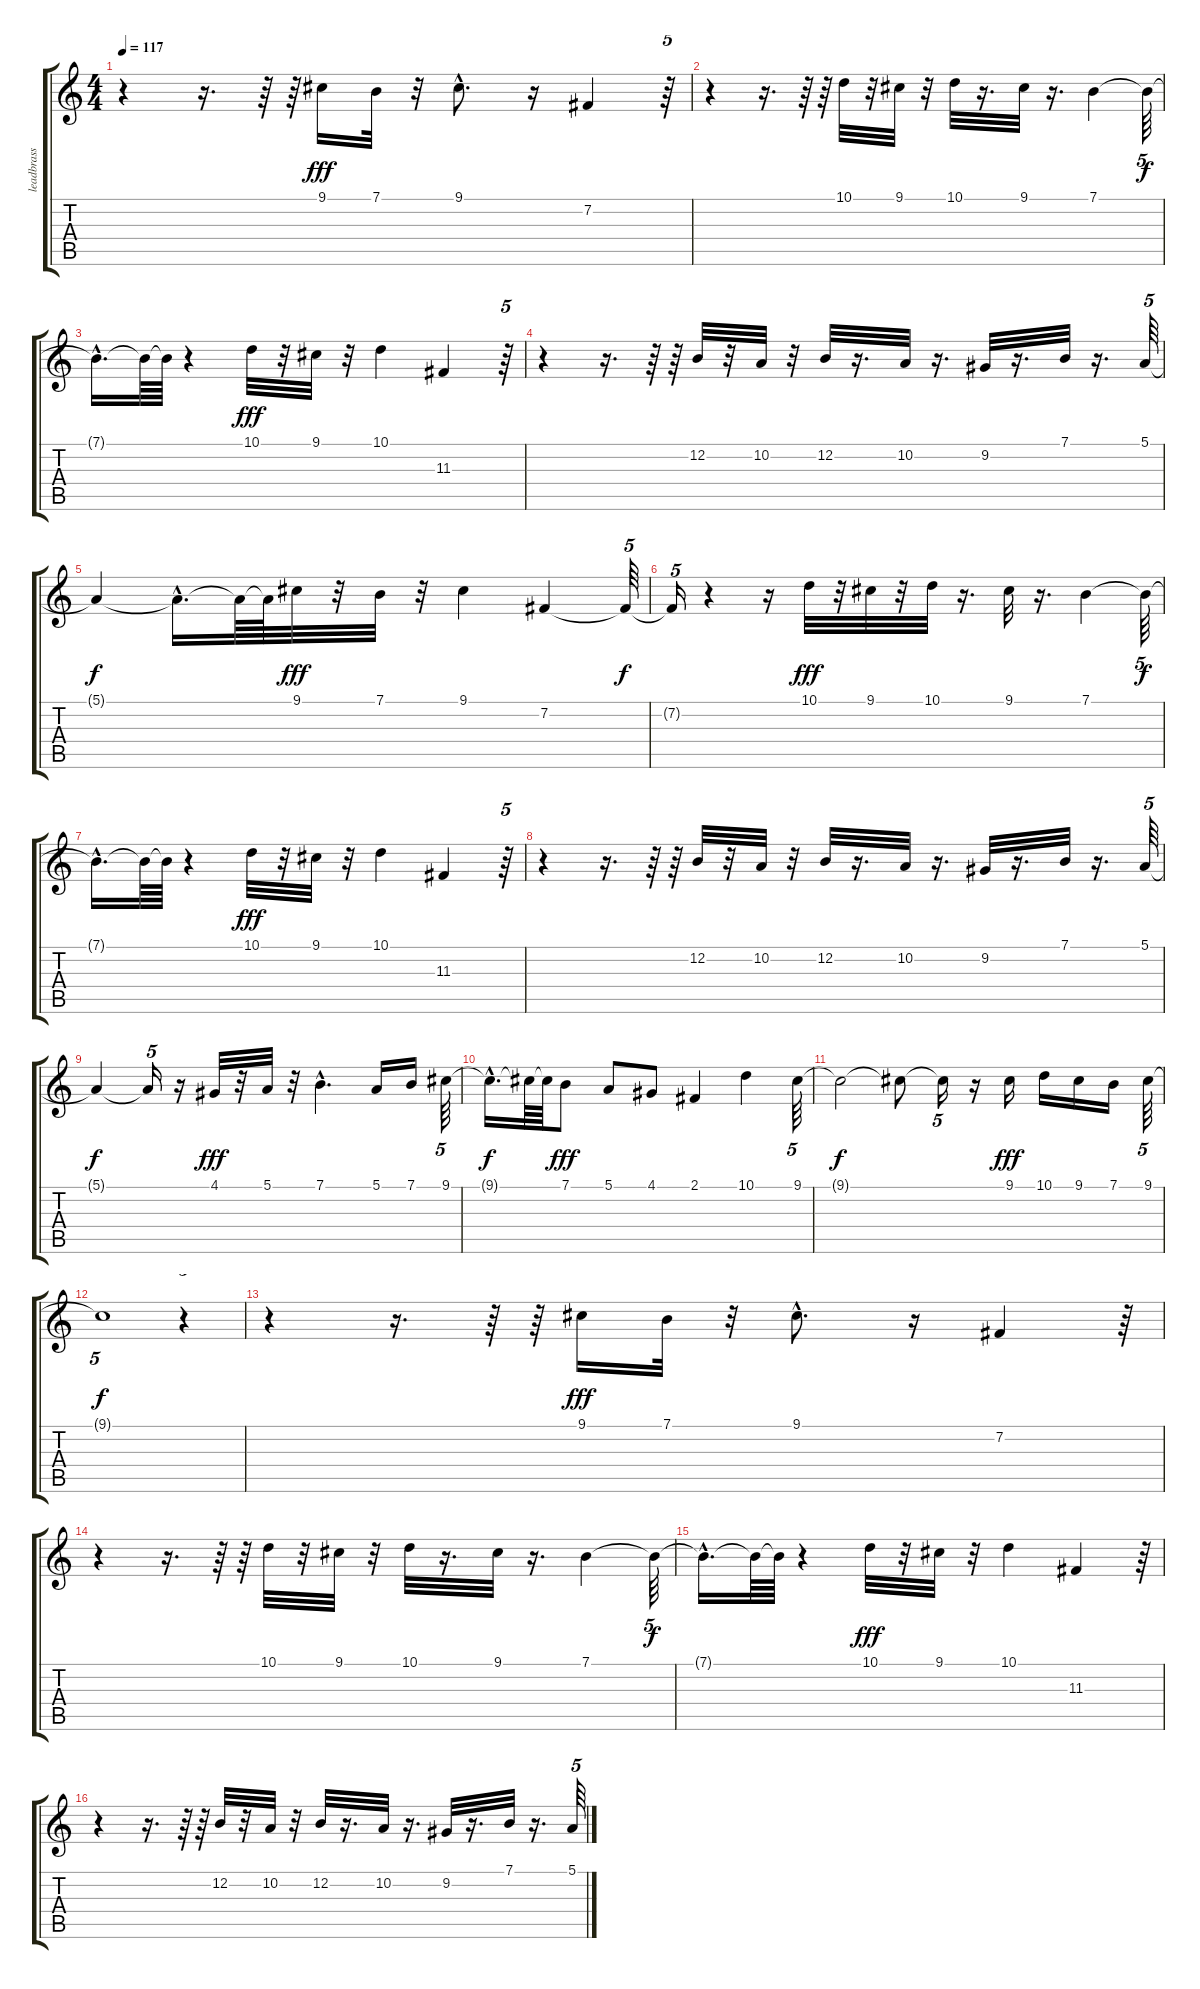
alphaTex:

\track ("leadbrass" "leadbrass") {instrument synthbrass1}
\staff {score tabs}
\tuning (E4 B3 G3 D3 A2 E2) {hide}
\ts (4 4)
\tempo 117
\clef g2
\ks c
r.4{dy f} r.16{d} r.64 r.64 9.1.16{dy fff} 7.1.32 r.32 9.1{hac}.8{d} r.16 7.2.4 r.64{tu (5 4)} |
r.4 r.16{d} r.64 r.64 10.1.32 r.32 9.1.32 r.32 10.1.32 r.16{d} 9.1.32 r.16{d} 7.1.4 7.1{t}.64{tu (5 4) dy f} |
7.1{hac t}.16{d} 7.1{t}.64 7.1{t}.64 r.4 10.1.32{dy fff} r.32 9.1.32 r.32 10.1.4 11.3.4 r.64{tu (5 4)} |
r.4 r.16{d} r.64 r.64 12.2.32 r.32 10.2.32 r.32 12.2.32 r.16{d} 10.2.32 r.16{d} 9.2.32 r.16{d} 7.1.32 r.16{d} 5.1.64{tu (5 4)} |
5.1{t}.4{dy f} 5.1{hac t}.16{d} 5.1{t}.64 5.1{t}.64 9.1.32{dy fff} r.32 7.1.32 r.32 9.1.4 7.2.4 7.2{t}.64{tu (5 4) dy f} |
7.2{t}.16{tu (5 4)} r.4 r.16 10.1.32{dy fff} r.32 9.1.32 r.32 10.1.32 r.16{d} 9.1.32 r.16{d} 7.1.4 7.1{t}.64{tu (5 4) dy f} |
7.1{hac t}.16{d} 7.1{t}.64 7.1{t}.64 r.4 10.1.32{dy fff} r.32 9.1.32 r.32 10.1.4 11.3.4 r.64{tu (5 4)} |
r.4 r.16{d} r.64 r.64 12.2.32 r.32 10.2.32 r.32 12.2.32 r.16{d} 10.2.32 r.16{d} 9.2.32 r.16{d} 7.1.32 r.16{d} 5.1.64{tu (5 4)} |
5.1{t}.4{dy f} 5.1{t}.16{tu (5 4)} r.16 4.1.32{dy fff} r.32 5.1.32 r.32 7.1{hac}.4{d} 5.1.16 7.1.16 9.1.64{tu (5 4)} |
9.1{hac t}.16{d dy f} 9.1{t}.64 9.1{t}.64 7.1.8{dy fff} 5.1.8 4.1.8 2.1.4 10.1.4 9.1.64{tu (5 4)} |
9.1{t}.2{dy f} 9.1{t}.8 9.1{t}.16{tu (5 4)} r.16 9.1.16{dy fff} 10.1.16 9.1.16 7.1.16 9.1.64{tu (5 4)} |
9.1{t}.1{tu (5 4) dy f} r.4{tu (5 4)} |
r.4 r.16{d} r.64 r.64 9.1.16{dy fff} 7.1.32 r.32 9.1{hac}.8{d} r.16 7.2.4 r.64{tu (5 4)} |
r.4 r.16{d} r.64 r.64 10.1.32 r.32 9.1.32 r.32 10.1.32 r.16{d} 9.1.32 r.16{d} 7.1.4 7.1{t}.64{tu (5 4) dy f} |
7.1{hac t}.16{d} 7.1{t}.64 7.1{t}.64 r.4 10.1.32{dy fff} r.32 9.1.32 r.32 10.1.4 11.3.4 r.64{tu (5 4)} |
r.4 r.16{d} r.64 r.64 12.2.32 r.32 10.2.32 r.32 12.2.32 r.16{d} 10.2.32 r.16{d} 9.2.32 r.16{d} 7.1.32 r.16{d} 5.1.64{tu (5 4)}
